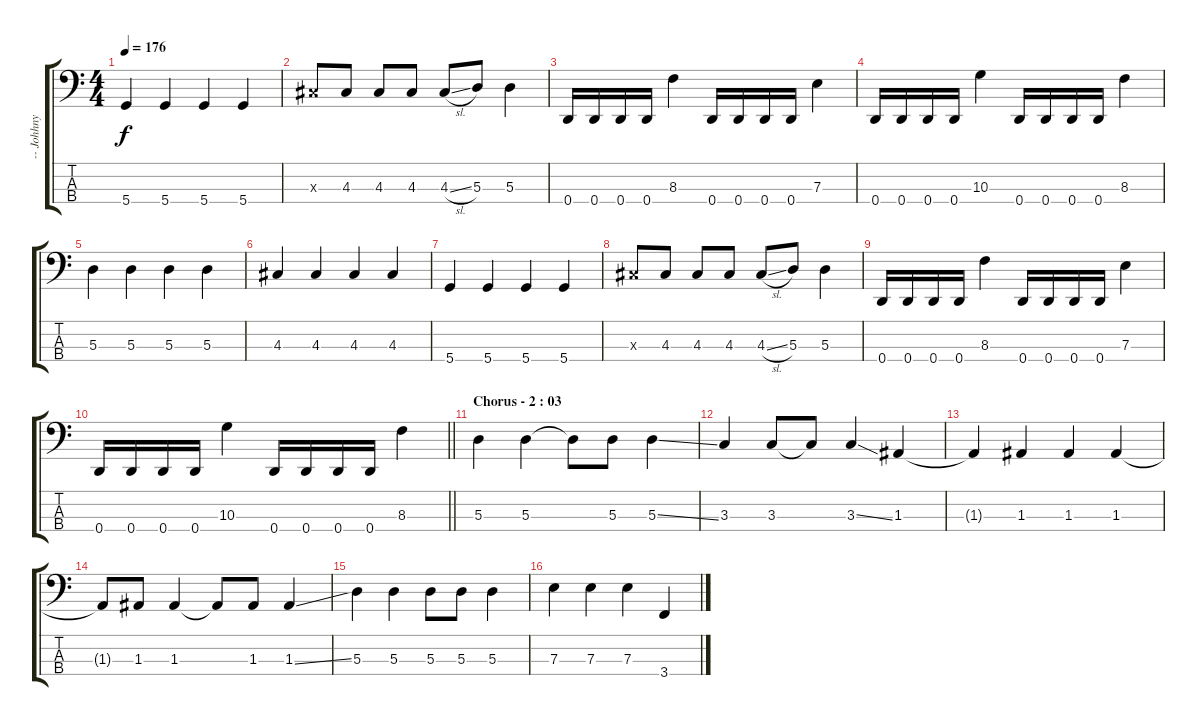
\track ("-- Johhny Christ - Bass 1" "-- Johhny ") {instrument slapbass2}
\staff {score tabs}
\tuning (G2 D2 A1 D1) {hide}
\ts (4 4)
\tempo 176
\clef f4
\ks c
5.4.4{dy f} 5.4.4 5.4.4 5.4.4 |
4.3{x}.8 4.3.8 4.3.8 4.3.8 4.3{sl}.8 5.3.8 5.3.4 |
0.4.16 0.4.16 0.4.16 0.4.16 8.3.4 0.4.16 0.4.16 0.4.16 0.4.16 7.3.4 |
0.4.16 0.4.16 0.4.16 0.4.16 10.3.4 0.4.16 0.4.16 0.4.16 0.4.16 8.3.4 |
5.3.4 5.3.4 5.3.4 5.3.4 |
4.3.4 4.3.4 4.3.4 4.3.4 |
5.4.4 5.4.4 5.4.4 5.4.4 |
4.3{x}.8 4.3.8 4.3.8 4.3.8 4.3{sl}.8 5.3.8 5.3.4 |
0.4.16 0.4.16 0.4.16 0.4.16 8.3.4 0.4.16 0.4.16 0.4.16 0.4.16 7.3.4 |
\barLineRight lightlight
0.4.16 0.4.16 0.4.16 0.4.16 10.3.4 0.4.16 0.4.16 0.4.16 0.4.16 8.3.4 |
\section ("" "Chorus - 2 : 03")
5.3.4 5.3.4 5.3{t}.8 5.3.8 5.3{ss}.4 |
3.3.4 3.3.8 3.3{t}.8 3.3{ss}.4 1.3.4 |
1.3{t}.4 1.3.4 1.3.4 1.3.4 |
1.3{t}.8 1.3.8 1.3.4 1.3{t}.8 1.3.8 1.3{ss}.4 |
5.3.4 5.3.4 5.3.8 5.3.8 5.3.4 |
7.3.4 7.3.4 7.3.4 3.4.4
